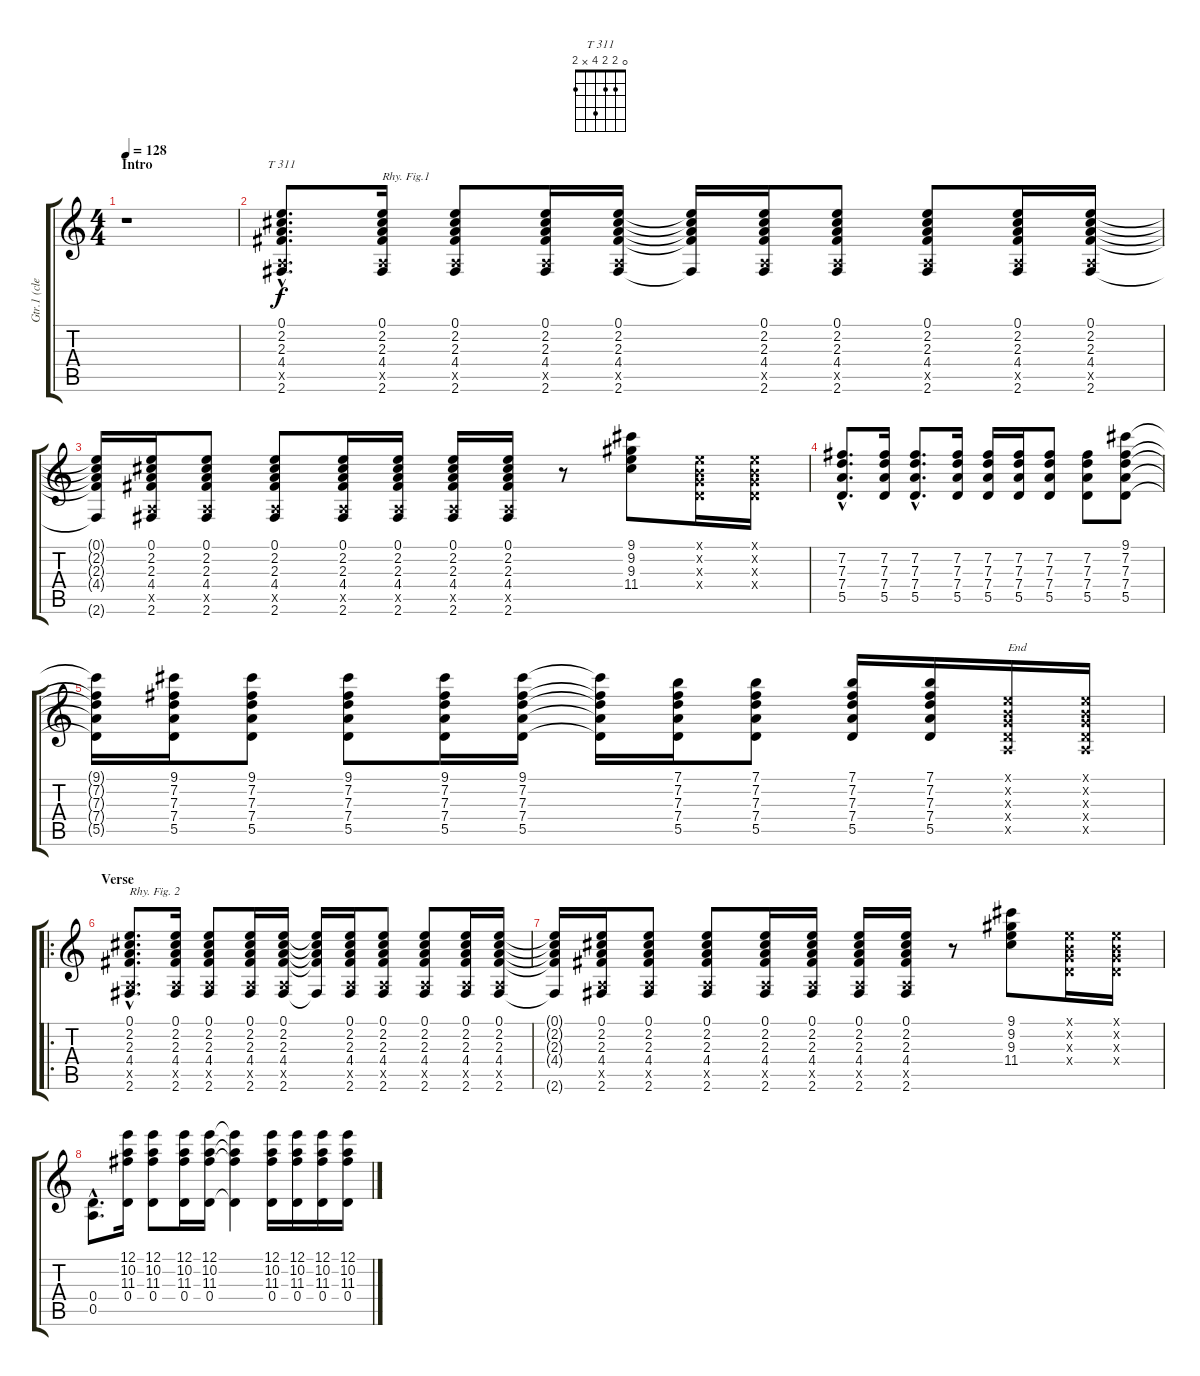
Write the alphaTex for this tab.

\track ("Gtr.1 (clean)" "Gtr.1 (cle") {instrument electricguitarclean}
\staff {score tabs}
\tuning (E4 B3 G3 D3 A2 E2) {hide}
\chord ("T 311" 0 2 2 4 x 2)
\ts (4 4)
\section ("" "Intro")
\tempo 128
\clef g2
\ks c
r.1{dy f instrument electricguitarclean} |
(0.1{hac} 2.2{hac} 2.3{hac} 4.4{hac} 0.5{hac x} 2.6{hac}).8{d ch "T 311"} (0.1 2.2 2.3 4.4 0.5{x} 2.6).16{txt "Rhy. Fig.1"} (0.1 2.2 2.3 4.4 0.5{x} 2.6).8 (0.1 2.2 2.3 4.4 0.5{x} 2.6).16 (0.1 2.2 2.3 4.4 0.5{x} 2.6).16 (0.1{t} 2.2{t} 2.3{t} 4.4{t} 2.6{t}).16 (0.1 2.2 2.3 4.4 0.5{x} 2.6).16 (0.1 2.2 2.3 4.4 0.5{x} 2.6).8 (0.1 2.2 2.3 4.4 0.5{x} 2.6).8 (0.1 2.2 2.3 4.4 0.5{x} 2.6).16 (0.1 2.2 2.3 4.4 0.5{x} 2.6).16 |
(0.1{t} 2.2{t} 2.3{t} 4.4{t} 2.6{t}).16 (0.1 2.2 2.3 4.4 0.5{x} 2.6).16 (0.1 2.2 2.3 4.4 0.5{x} 2.6).8 (0.1 2.2 2.3 4.4 0.5{x} 2.6).8 (0.1 2.2 2.3 4.4 0.5{x} 2.6).16 (0.1 2.2 2.3 4.4 0.5{x} 2.6).16 (0.1 2.2 2.3 4.4 0.5{x} 2.6).16 (0.1 2.2 2.3 4.4 0.5{x} 2.6).16 r.8 (9.1 9.2 9.3 11.4).8 (0.1{x} 0.2{x} 0.3{x} 0.4{x}).16 (0.1{x} 0.2{x} 0.3{x} 0.4{x}).16 |
(7.2{hac} 7.3{hac} 7.4{hac} 5.5{hac}).8{d} (7.2 7.3 7.4 5.5).16 (7.2{hac} 7.3{hac} 7.4{hac} 5.5{hac}).8{d} (7.2 7.3 7.4 5.5).16 (7.2 7.3 7.4 5.5).16 (7.2 7.3 7.4 5.5).16 (7.2 7.3 7.4 5.5).8 (7.2 7.3 7.4 5.5).8 (9.1 7.2 7.3 7.4 5.5).8 |
(9.1{t} 7.2{t} 7.3{t} 7.4{t} 5.5{t}).16 (9.1 7.2 7.3 7.4 5.5).16 (9.1 7.2 7.3 7.4 5.5).8 (9.1 7.2 7.3 7.4 5.5).8 (9.1 7.2 7.3 7.4 5.5).16 (9.1 7.2 7.3 7.4 5.5).16 (9.1{t} 7.2{t} 7.3{t} 7.4{t} 5.5{t}).16 (7.1 7.2 7.3 7.4 5.5).16 (7.1 7.2 7.3 7.4 5.5).8 (7.1 7.2 7.3 7.4 5.5).16 (7.1 7.2 7.3 7.4 5.5).16 (0.1{x} 0.2{x} 0.3{x} 0.4{x} 0.5{x}).16{txt "End"} (0.1{x} 0.2{x} 0.3{x} 0.4{x} 0.5{x}).16 |
\ro
\section ("" "Verse")
(0.1{hac} 2.2{hac} 2.3{hac} 4.4{hac} 0.5{hac x} 2.6{hac}).8{d txt "Rhy. Fig. 2"} (0.1 2.2 2.3 4.4 0.5{x} 2.6).16 (0.1 2.2 2.3 4.4 0.5{x} 2.6).8 (0.1 2.2 2.3 4.4 0.5{x} 2.6).16 (0.1 2.2 2.3 4.4 0.5{x} 2.6).16 (0.1{t} 2.2{t} 2.3{t} 4.4{t} 2.6{t}).16 (0.1 2.2 2.3 4.4 0.5{x} 2.6).16 (0.1 2.2 2.3 4.4 0.5{x} 2.6).8 (0.1 2.2 2.3 4.4 0.5{x} 2.6).8 (0.1 2.2 2.3 4.4 0.5{x} 2.6).16 (0.1 2.2 2.3 4.4 0.5{x} 2.6).16 |
(0.1{t} 2.2{t} 2.3{t} 4.4{t} 2.6{t}).16 (0.1 2.2 2.3 4.4 0.5{x} 2.6).16 (0.1 2.2 2.3 4.4 0.5{x} 2.6).8 (0.1 2.2 2.3 4.4 0.5{x} 2.6).8 (0.1 2.2 2.3 4.4 0.5{x} 2.6).16 (0.1 2.2 2.3 4.4 0.5{x} 2.6).16 (0.1 2.2 2.3 4.4 0.5{x} 2.6).16 (0.1 2.2 2.3 4.4 0.5{x} 2.6).16 r.8 (9.1 9.2 9.3 11.4).8 (0.1{x} 0.2{x} 0.3{x} 0.4{x}).16 (0.1{x} 0.2{x} 0.3{x} 0.4{x}).16 |
(0.4{hac} 0.5{hac}).8{d} (12.1 10.2 11.3 0.4).16 (12.1 10.2 11.3 0.4).8 (12.1 10.2 11.3 0.4).16 (12.1 10.2 11.3 0.4).16 (12.1{t} 10.2{t} 11.3{t} 0.4{t}).4 (12.1 10.2 11.3 0.4).16 (12.1 10.2 11.3 0.4).16 (12.1 10.2 11.3 0.4).16 (12.1 10.2 11.3 0.4).16
